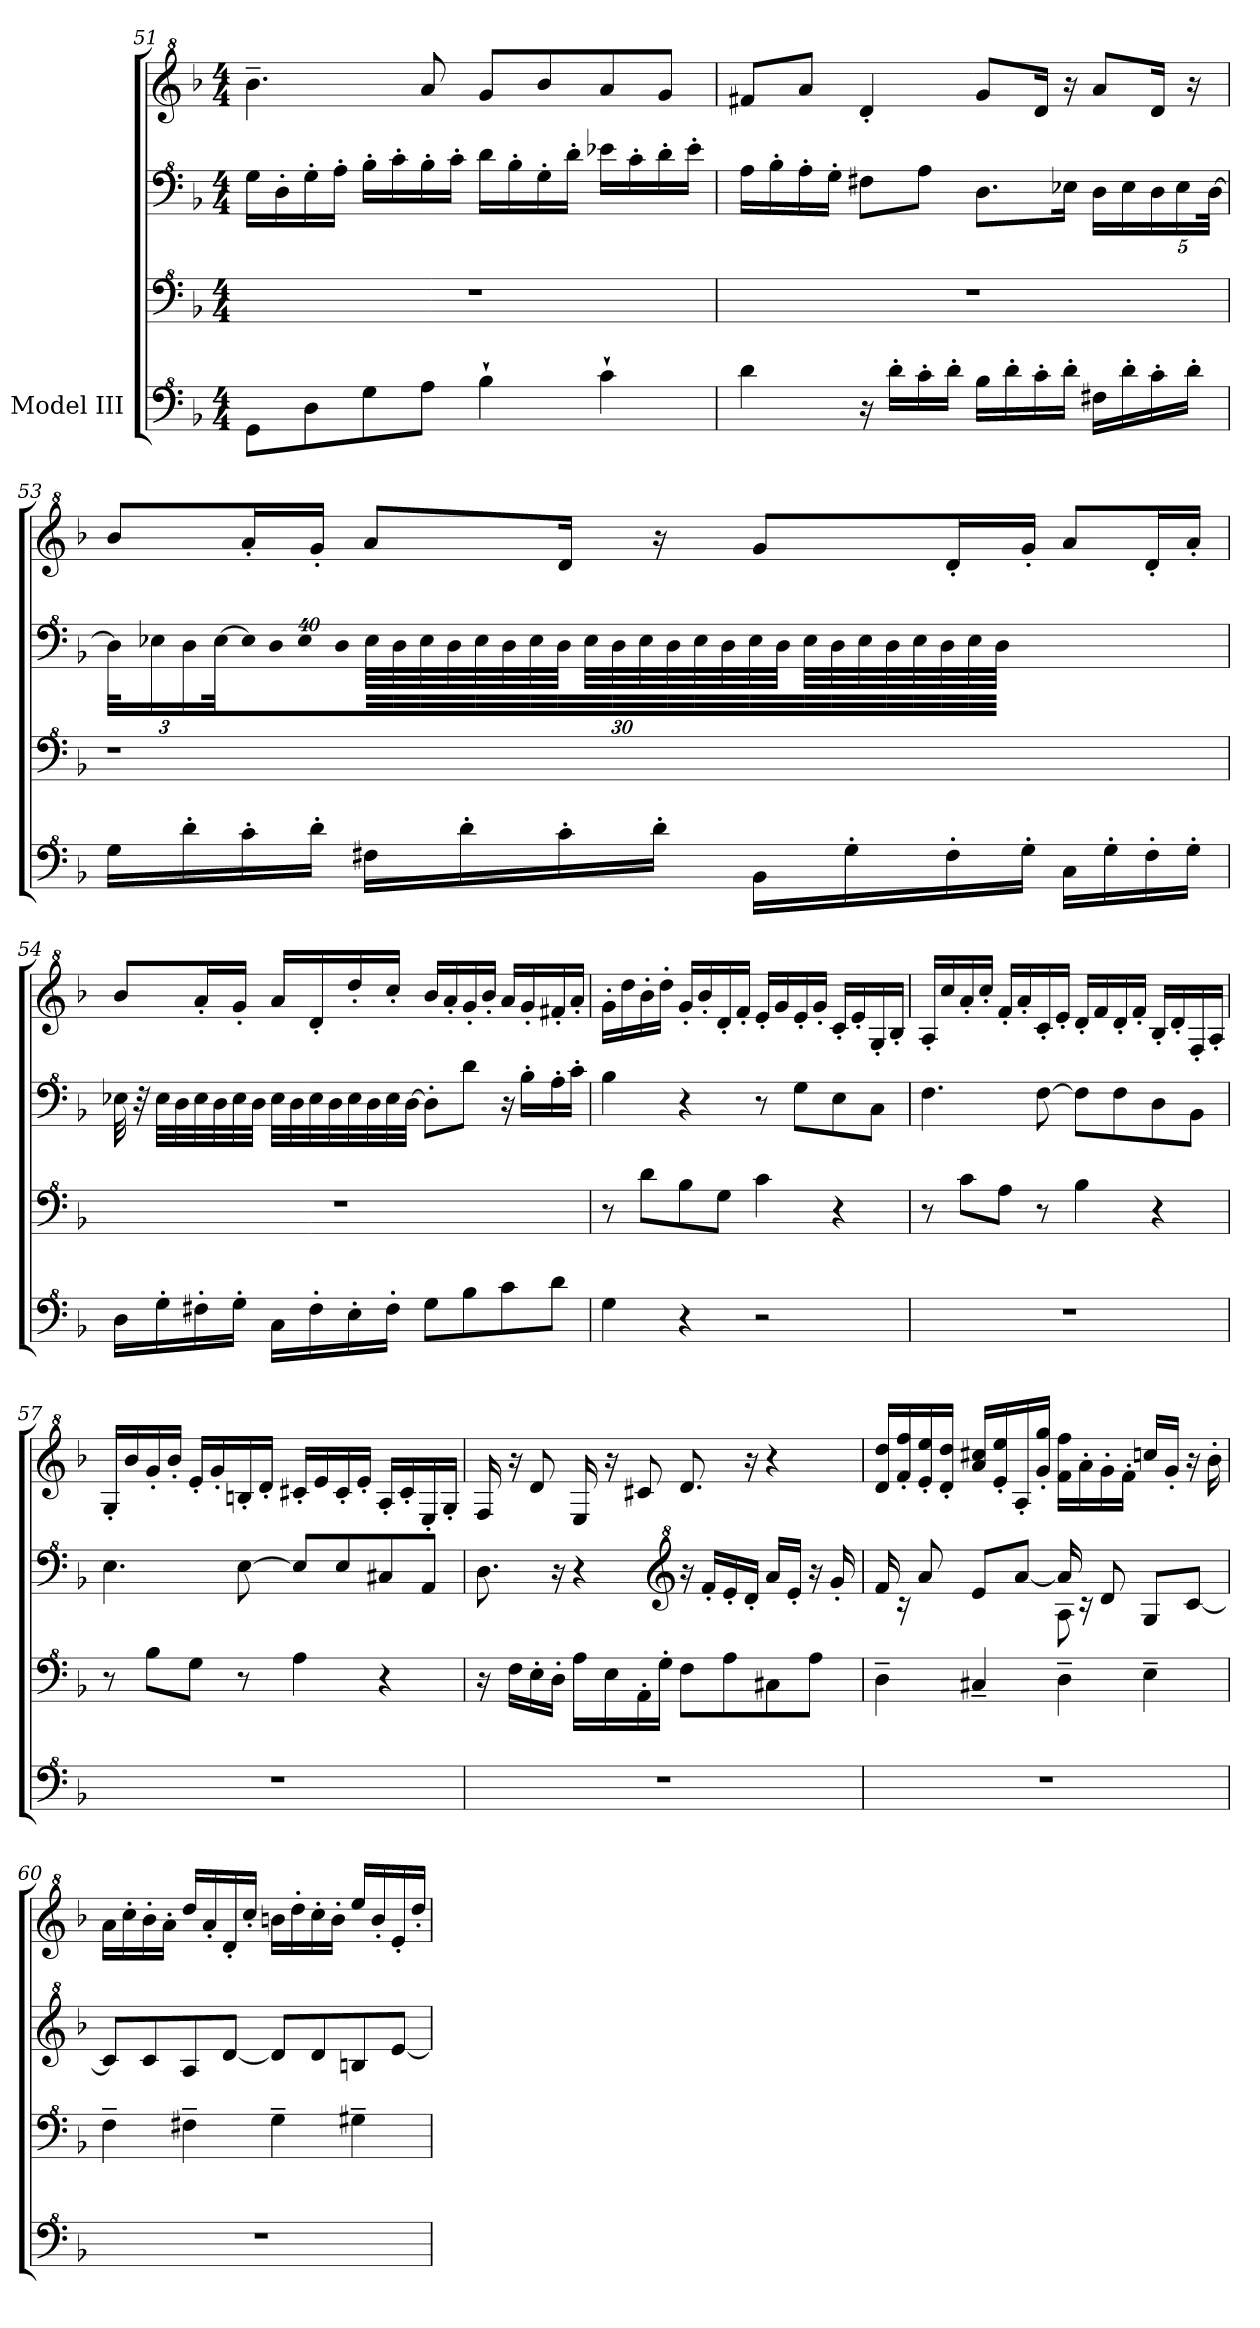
**kern	**kern	**kern	**kern
*part1	*part1	*part1	*part1
*staff4	*staff3	*staff2	*staff1
*I"Model III	*	*	*
!!LO:LB:g=z
*clefF^4	*clefF^4	*clefF^4	*clefG^2
*k[b-]	*k[b-]	*k[b-]	*k[b-]
*M4/4	*M4/4	*M4/4	*M4/4
=51	=51	=51	=51
8G\L	1r	16g\LL	4.bb-~\
.	.	16d'\	.
8d\	.	16g'\	.
.	.	16a'\JJ	.
8g\	.	16b-'\LL	.
.	.	16cc'\	.
8a\J	.	16b-'\	8aa/
.	.	16cc'\JJ	.
4b-`\	.	16dd\LL	8gg/L
.	.	16b-'\	.
.	.	16g'\	8bb-/
.	.	16dd'\JJ	.
4cc`\	.	16ee-X\LL	8aa/
.	.	16cc'\	.
.	.	16dd'\	8gg/J
.	.	16ee-'\JJ	.
=52	=52	=52	=52
4dd\	1r	16a\LL	8ff#X/L
.	.	16b-'\	.
.	.	16a'\	8aa/J
.	.	16g'\JJ	.
16r	.	8f#X\L	4dd'/
16dd'\LL	.	.	.
16cc'\	.	8a\J	.
16dd'\JJ	.	.	.
16b-\LL	.	8.d\L	8gg/L
16dd'\	.	.	.
16cc'\	.	.	16dd/Jk
16dd'\JJ	.	16e-X\Jk	16r
16f#X\LL	.	16d\LL	8aa/L
16dd'\	.	16e-\	.
*	*	*Xbrackettup	*
16cc'\	.	20d\	16dd/Jk
.	.	20e-\	.
16dd'\JJ	.	.	16r
.	.	[40d\JJk	.
!!LO:PB:g=z
=53	=53	=53	=53
16g\LL	1r	48d\KLL]	8bb-/L
.	.	24e-X\	.
16dd'\	.	24d\	.
.	.	[48e-\L	.
!	!	!LO:N:vis=32	!
16cc'\	.	960%17e-\J]	16aa'/L
!	!	!LO:N:vis=16	!
.	.	640%23d\	.
!	!	!LO:N:vis=16	!
.	.	640%23e-\	.
16dd'\JJ	.	.	16gg'/JJ
!	!	!LO:N:vis=16	!
.	.	640%23d\JJ	.
16f#X\LL	.	.	8aa/L
.	.	32e-\LLL	.
.	.	32d\	.
16dd'\	.	.	.
.	.	32e-\	.
.	.	32d\	.
16cc'\	.	.	16dd/Jk
.	.	32e-\	.
.	.	32d\	.
16dd'\JJ	.	.	16r
.	.	32e-\	.
.	.	32d\JJJ	.
16B-\LL	.	.	8gg/L
.	.	32e-\LLL	.
.	.	32d\	.
16g'\	.	.	.
.	.	32e-\	.
.	.	32d\	.
16f#'\	.	.	16dd'/L
.	.	32e-\	.
.	.	32d\	.
16g'\JJ	.	.	16gg'/JJ
.	.	32e-\	.
.	.	32d\JJJ	.
16c\LL	.	.	8aa/L
.	.	32e-\LLL	.
.	.	32d\	.
16g'\	.	.	.
.	.	32e-\	.
.	.	32d\	.
16f#'\	.	.	16dd'/L
.	.	32e-\	.
.	.	32d\	.
16g'\JJ	.	.	16aa'/JJ
.	.	32e-\	.
.	.	32d\JJJ	.
1920ryy	1920ryy	.	1920ryy
!!LO:LB:g=z
=54	=54	=54	=54
16d\LL	1r	32e-X\	8bb-/L
.	.	32r	.
16g'\	.	32e-\LLL	.
.	.	32d\	.
16f#X'\	.	32e-\	16aa'/L
.	.	32d\	.
16g'\JJ	.	32e-\	16gg'/JJ
.	.	32d\JJJ	.
16c\LL	.	32e-\LLL	16aa/LL
.	.	32d\	.
16f#'\	.	32e-\	16dd'/
.	.	32d\	.
16e'\	.	32e-\	16ddd'/
.	.	32d\	.
16f#'\JJ	.	32e-\	16ccc'/JJ
.	.	[32d\JJJ	.
8g\L	.	8d'\L]	16bb-/LL
.	.	.	16aa'/
8b-\	.	8dd\J	16gg'/
.	.	.	16bb-'/JJ
8cc\	.	16r	16aa/LL
.	.	16b-'\LL	16gg'/
8dd\J	.	16a'\	16ff#X'/
.	.	16cc'\JJ	16aa'/JJ
=55	=55	=55	=55
4g\	8r	4b-\	16gg'\LL
.	.	.	16ddd\
.	8dd\L	.	16bb-'\
.	.	.	16ddd'\JJ
4r	8b-\	4r	16gg'/LL
.	.	.	16bb-'/
.	8g\J	.	16dd'/
.	.	.	16ff'/JJ
2r	4cc\	8r	16ee'/LL
.	.	.	16gg/
.	.	8g\L	16ee'/
.	.	.	16gg'/JJ
.	4r	8e\	16cc'/LL
.	.	.	16ee'/
.	.	8c\J	16g'/
.	.	.	16b-'/JJ
!!LO:LB:g=z
=56	=56	=56	=56
1r	8r	4.f\	16a'/LL
.	.	.	16ccc/
.	8cc\L	.	16aa'/
.	.	.	16ccc'/JJ
.	8a\J	.	16ff'/LL
.	.	.	16aa'/
.	8r	[8f\	16cc'/
.	.	.	16ee'/JJ
.	4b-\	8f\L]	16dd'/LL
.	.	.	16ff/
.	.	8f\	16dd'/
.	.	.	16ff'/JJ
.	4r	8d\	16b-'/LL
.	.	.	16dd'/
.	.	8B-\J	16f'/
.	.	.	16a'/JJ
=57	=57	=57	=57
1r	8r	4.e\	16g'/LL
.	.	.	16bb-/
.	8b-\L	.	16gg'/
.	.	.	16bb-'/JJ
.	8g\J	.	16ee'/LL
.	.	.	16gg'/
.	8r	[8e\	16bn'/
.	.	.	16dd'/JJ
.	4a\	8e/L]	16cc#X'/LL
.	.	.	16ee/
.	.	8e/	16cc#'/
.	.	.	16ee'/JJ
.	4r	8c#X/	16a'/LL
.	.	.	16cc#'/
.	.	8A/J	16e'/
.	.	.	16g'/JJ
!!LO:PB:g=z
=58	=58	=58	=58
1r	16r	8.d\	16f/
.	16f\LL	.	16r
.	16e'\	.	8dd/
.	16d'\JJ	16r	.
.	16a\LL	4r	16e/
.	16e\	.	16r
.	16A'\	.	8cc#X/
.	16g'\JJ	.	.
*	*	*clefG^2	*
.	8f\L	16r	8.dd/
.	.	16ff'/LL	.
.	8a\	16ee'/	.
.	.	16dd'/JJ	16r
.	8c#X\	16aa/LL	4r
.	.	16ee'/JJ	.
.	8a\J	16r	.
.	.	16gg'/	.
=59	=59	=59	=59
*	*	*^	*
1r	4d~\	16ff/	2ryy	16dd/ 16ddd/LL
.	.	16rcc	.	16ff/' 16fff/'
.	.	8aa/	.	16ee/' 16eee/'
.	.	.	.	16dd/' 16ddd/'JJ
.	4c#X~/	8ee/L	.	16aa/ 16ccc#X/LL
.	.	.	.	16ee/' 16eee/'
.	.	[8aa/J	.	16a'/
.	.	.	.	16gg/' 16ggg/'JJ
.	4d~\	16aa/]	8a\	16ff\ 16fff\LL
.	.	16rcc	.	16aa'\
.	.	8dd/	4.ryy	16gg'\
.	.	.	.	16ff'\JJ
.	4e~\	8g/L	.	16cccn/LL
.	.	.	.	16gg'/JJ
.	.	[8cc/J	.	16r
.	.	.	.	16bb-'\
*	*	*v	*v	*
!!LO:LB:g=z
=60	=60	=60	=60
1r	4f~\	8cc/L]	16aa\LL
.	.	.	16ccc'\
.	.	8cc/	16bb-'\
.	.	.	16aa'\JJ
.	4f#X~\	8a/	16ddd/LL
.	.	.	16aa'/
.	.	[8dd/J	16dd'/
.	.	.	16ccc'/JJ
.	4g~\	8dd/L]	16bbn\LL
.	.	.	16ddd'\
.	.	8dd/	16ccc'\
.	.	.	16bb'\JJ
.	4g#X~\	8bn/	16eee/LL
.	.	.	16bb'/
.	.	[8ee/J	16ee'/
.	.	.	16ddd'/JJ
=	=	=	=
*-	*-	*-	*-
